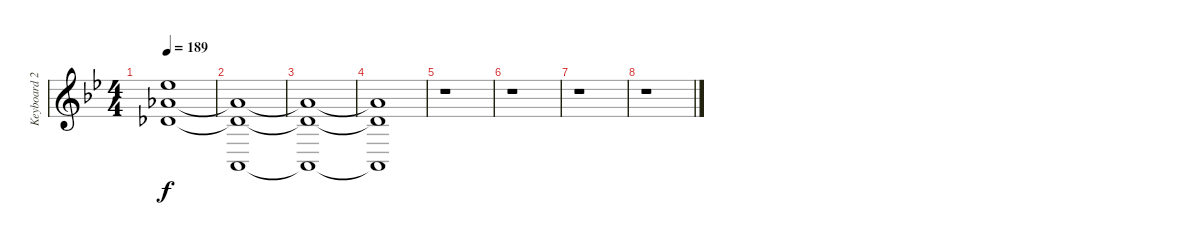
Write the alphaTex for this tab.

\track ("Keyboard 2" "Keyboard 2") {instrument lead1square}
\staff {score}
\tuning (E4 B3 G3 D3 A2 E2) {hide}
\ts (4 4)
\tempo 189
\clef g2
\ks bb
(11.1{t} 9.2{t} 11.4{t}).1{dy f} |
(9.2{t} 11.4{t} 0.5).1 |
(9.2{t} 11.4{t} 0.5{t}).1 |
(9.2{t} 11.4{t} 0.5{t}).1 |
r.1 |
r.1 |
r.1 |
r.1
